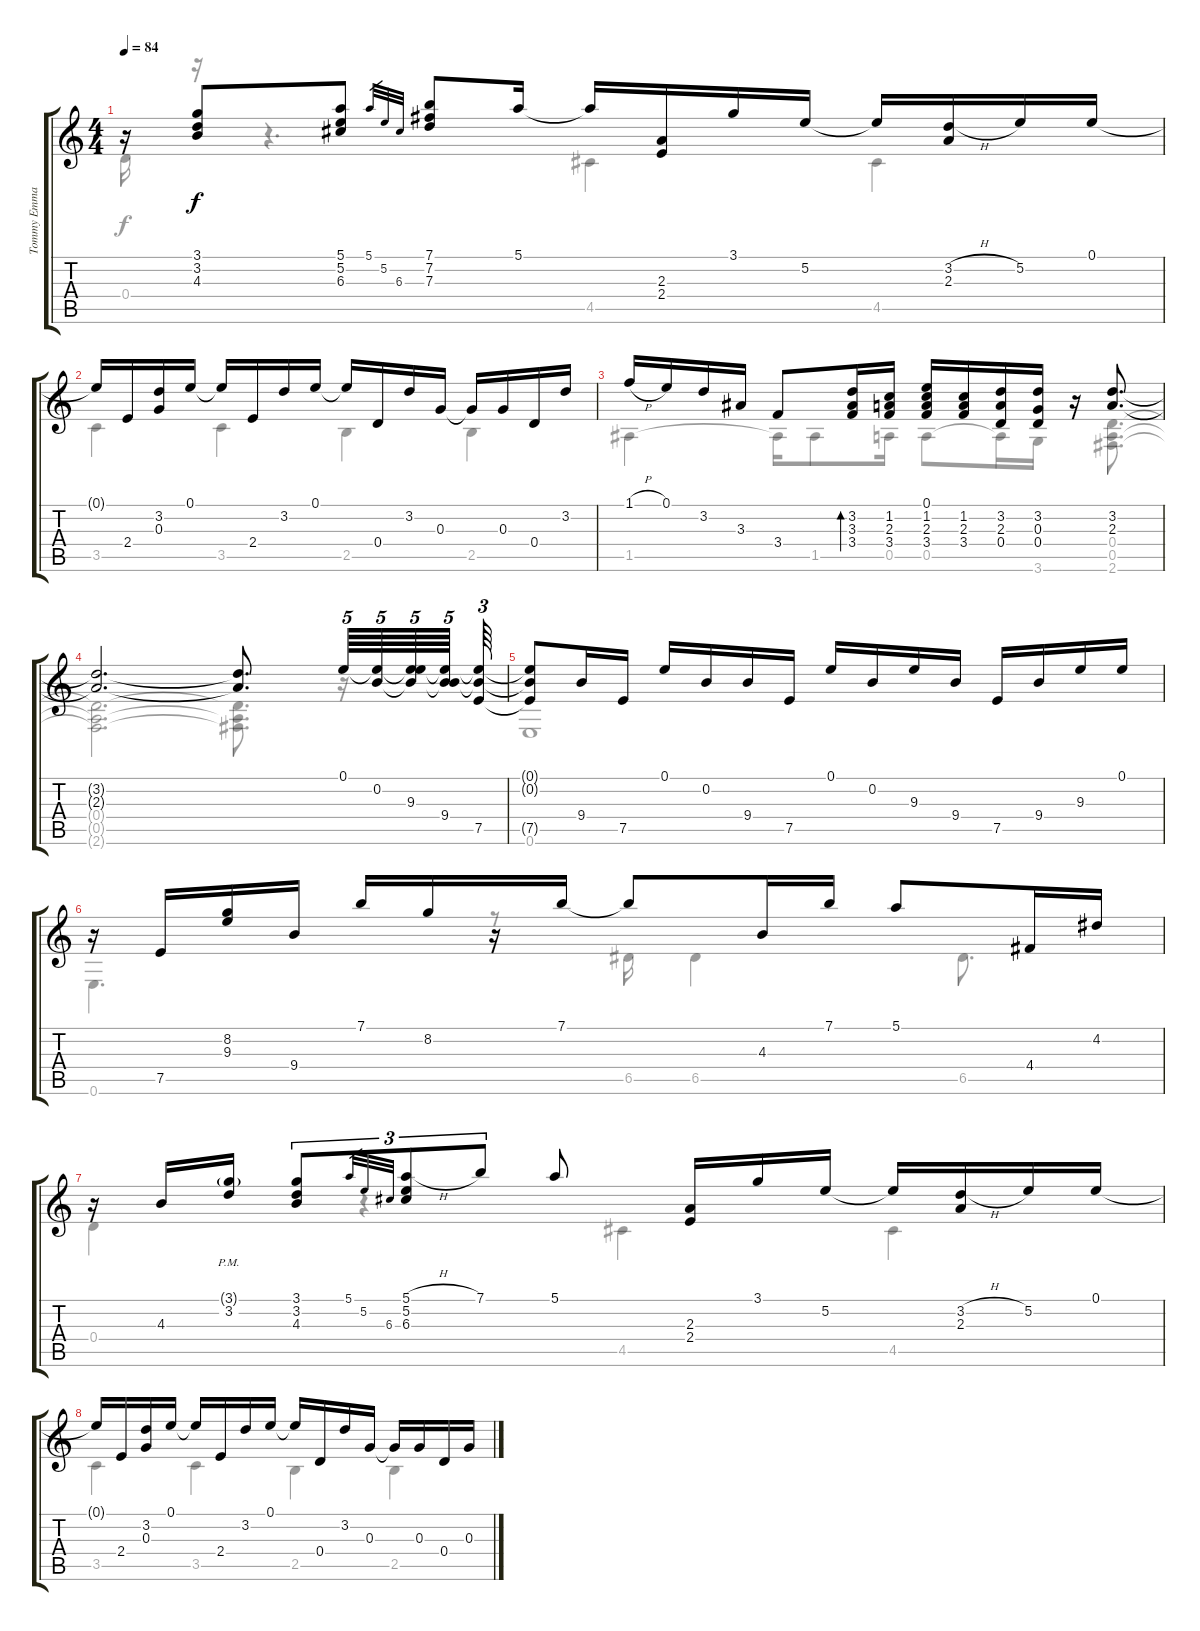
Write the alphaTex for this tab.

\track ("Tommy Emmanuel" "Tommy Emma") {instrument acousticguitarsteel}
\staff {score tabs}
\tuning (E4 B3 G3 D3 A2 E2) {hide}
\voice
\ts (4 4)
\tempo 84
\clef g2
\ks c
r.16{dy f} (3.1 3.2 4.3).8 (5.1 5.2 6.3).8 5.1.32{gr} 5.2.32{gr} 6.3.32{gr} (7.1 7.2 7.3).8 5.1.16 5.1{t}.16 (2.3 2.4).16 3.1.16 5.2.16 5.2{t}.16 (3.2{h} 2.3).16 5.2.16 0.1.16 |
0.1{t}.16 2.4.16 (3.2 0.3).16 0.1.16 0.1{t}.16 2.4.16 3.2.16 0.1.16 0.1{t}.16 0.4.16 3.2.16 0.3.16 0.3{t}.16 0.3.16 0.4.16 3.2.16 |
1.1{h}.16 0.1.16 3.2.16 3.3.16 3.4.8 (3.2 3.3 3.4).16{bd 120} (1.2 2.3 3.4).16 (0.1 1.2 2.3 3.4).16 (1.2 2.3 3.4).16 (3.2 2.3 0.4).16 (3.2 0.3 0.4).16 r.16 (3.2 2.3).8{d} |
(3.2{t} 2.3{t}).2{d} (3.2{t} 2.3{t}).8{d} 0.1.64{tu (5 4)} (0.1{t} 0.2).64{tu (5 4)} (0.1{t} 0.2{t} 9.3).64{tu (5 4)} (0.1{t} 0.2{t} 9.4).64{tu (5 4)} (0.1{t} 0.2{t} 7.5).64{tu (3 2)} |
(0.1{t} 0.2{t} 7.5{t}).8 9.4.16 7.5.16 0.1.16 0.2.16 9.4.16 7.5.16 0.1.16 0.2.16 9.3.16 9.4.16 7.5.16 9.4.16 9.3.16 0.1.16 |
r.16 7.5.16 (8.2 9.3).16 9.4.16 7.1.16 8.2.16 r.16 7.1.16 7.1{t}.8 4.3.16 7.1.16 5.1.8 4.4.16 4.2.16 |
r.16 4.3.16 (3.1{g pm} 3.2).16 (3.1 3.2 4.3).8{tu (3 2)} 5.1.32{gr} 5.2.32{gr} 6.3.32{gr} (5.1{h} 5.2 6.3).8{tu (3 2)} 7.1.8{tu (3 2)} 5.1.8 (2.3 2.4).16 3.1.16 5.2.16 5.2{t}.16 (3.2{h} 2.3).16 5.2.16 0.1.16 |
0.1{t}.16 2.4.16 (3.2 0.3).16 0.1.16 0.1{t}.16 2.4.16 3.2.16 0.1.16 0.1{t}.16 0.4.16 3.2.16 0.3.16 0.3{t}.16 0.3.16 0.4.16 0.3.16
\voice
\clef g2
\ottava regular
\simile none
\ks c
0.4.16{dy f} r.16 r.4{d} 4.5.4 4.5.4 |
3.5.4 3.5.4 2.5.4 2.5.4 |
1.5.4 1.5{t}.16 1.5.8 0.5.16 0.5.8 0.5{t}.16 3.6.16 r.16 (0.4 0.5 2.6).8{d} |
(0.4{t} 0.5{t} 2.6{t}).2{d} (0.4{t} 0.5{t} 2.6{t}).8{d} r.16 |
0.6.1 |
0.6.4{d} r.8 6.5.16 6.5.4 6.5.8{d} |
0.4.4 r.4 4.5.4 4.5.4 |
3.5.4 3.5.4 2.5.4 2.5.4
